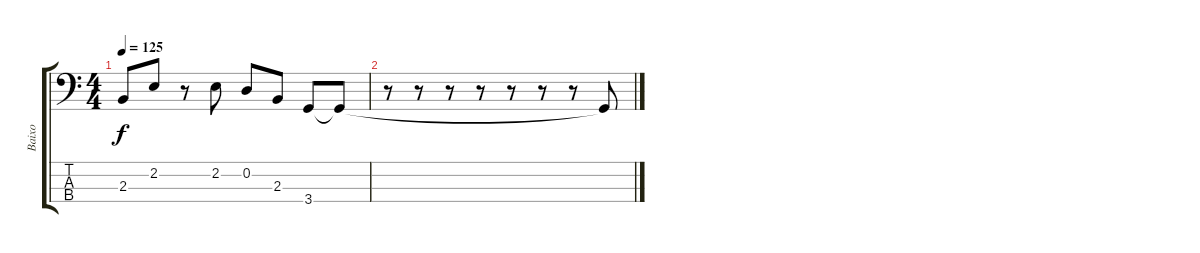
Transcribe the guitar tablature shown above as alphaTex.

\track ("Baixo" "Baixo") {instrument electricbassfinger}
\staff {score tabs}
\tuning (G2 D2 A1 E1) {hide}
\ts (4 4)
\tempo 125
\clef f4
\ks c
2.3.8{dy f} 2.2.8 r.8 2.2.8 0.2.8 2.3.8 3.4.8 3.4{t}.8 |
r.8 r.8 r.8 r.8 r.8 r.8 r.8 3.4{t}.8
